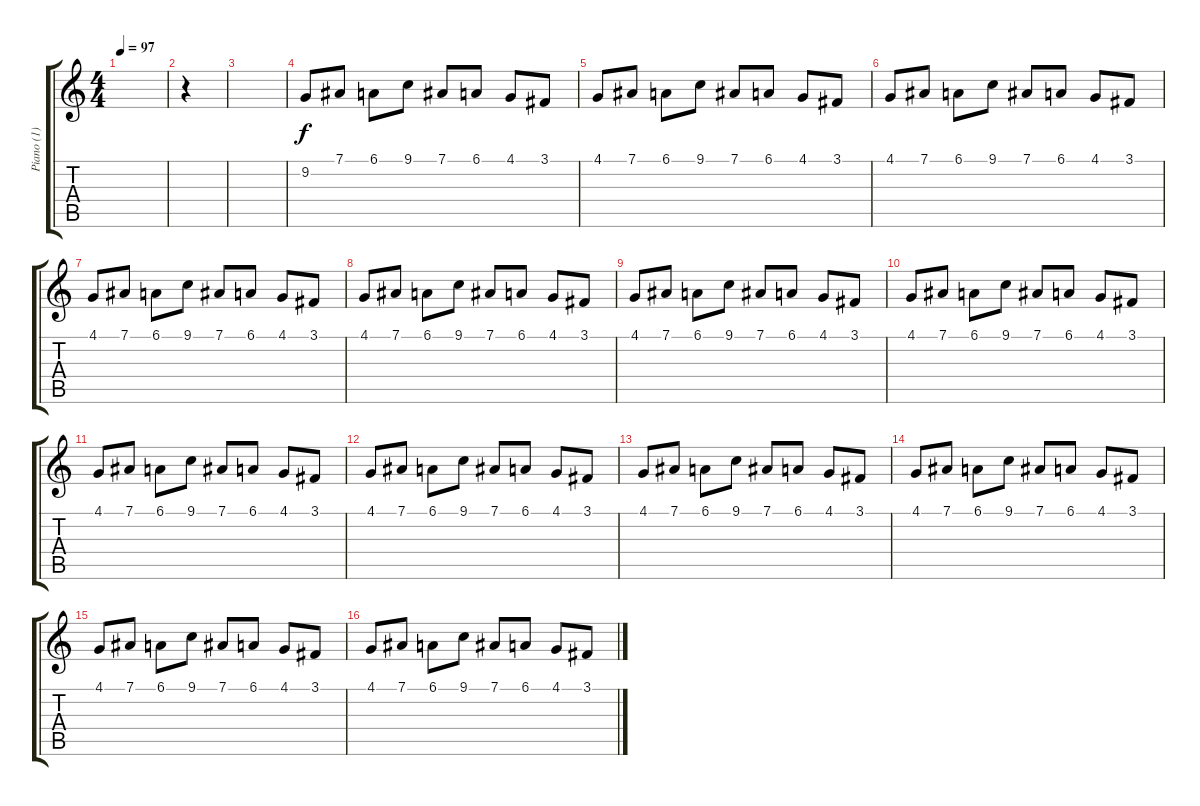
\track ("Piano (1)" "Piano (1)") {instrument acousticgrandpiano}
\staff {score tabs}
\tuning (Eb4 Bb3 Gb3 Db3 Ab2 Db2) {hide}
\ts (4 4)
\tempo 97
\clef g2
\ks c
|
r.4 |
|
9.2.8 7.1.8 6.1.8 9.1.8 7.1.8 6.1.8 4.1.8 3.1.8 |
4.1.8 7.1.8 6.1.8 9.1.8 7.1.8 6.1.8 4.1.8 3.1.8 |
4.1.8 7.1.8 6.1.8 9.1.8 7.1.8 6.1.8 4.1.8 3.1.8 |
4.1.8 7.1.8 6.1.8 9.1.8 7.1.8 6.1.8 4.1.8 3.1.8 |
4.1.8 7.1.8 6.1.8 9.1.8 7.1.8 6.1.8 4.1.8 3.1.8 |
4.1.8 7.1.8 6.1.8 9.1.8 7.1.8 6.1.8 4.1.8 3.1.8 |
4.1.8 7.1.8 6.1.8 9.1.8 7.1.8 6.1.8 4.1.8 3.1.8 |
4.1.8 7.1.8 6.1.8 9.1.8 7.1.8 6.1.8 4.1.8 3.1.8 |
4.1.8 7.1.8 6.1.8 9.1.8 7.1.8 6.1.8 4.1.8 3.1.8 |
4.1.8 7.1.8 6.1.8 9.1.8 7.1.8 6.1.8 4.1.8 3.1.8 |
4.1.8 7.1.8 6.1.8 9.1.8 7.1.8 6.1.8 4.1.8 3.1.8 |
4.1.8 7.1.8 6.1.8 9.1.8 7.1.8 6.1.8 4.1.8 3.1.8 |
4.1.8 7.1.8 6.1.8 9.1.8 7.1.8 6.1.8 4.1.8 3.1.8
